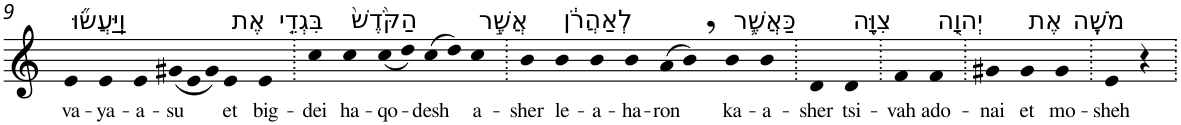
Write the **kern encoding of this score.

**kern	**text
*part1	*part1
*staff1	*staff1
*I"Piano	*
*I'Pno	*
!!LO:PB:g=z
*clefG2	*
*k[]	*
=9	=9
!LO:TX:a:t=וַֽיַּעֲשׂ֞וּ	!
!	!LO:LY:b
4e	va-
!	!LO:LY:b
4e	-ya-
!	!LO:LY:b
4e	-a-
*Xtuplet	*
!	!LO:LY:b
(12g#X	-su
12e	.
12g#)	.
!LO:TX:a:t=אֶת	!
!	!LO:LY:b
4e	et
!LO:TX:a:t=בִּגְדֵ֤י	!
!	!LO:LY:b
4e	big-
=10.	=10.
!	!LO:LY:b
4cc	-dei
!LO:TX:a:t=הַקֹּ֙דֶשׁ֙	!
!	!LO:LY:b
4cc	ha-
!	!LO:LY:b
(<8cc	-qo-
8dd)	.
!	!LO:LY:b
(8cc	-desh
8dd)	.
!LO:TX:a:t=אֲשֶׁ֣ר	!
!	!LO:LY:b
4cc	a-
=11.	=11.
!	!LO:LY:b
4b	-sher
!LO:TX:a:t=לְאַהֲרֹ֔ן	!
!	!LO:LY:b
4b	le-
!	!LO:LY:b
4b	-a-
!	!LO:LY:b
4b	-ha-
!	!LO:LY:b
(8a	-ron
8b,)	.
!LO:TX:a:t=כַּאֲשֶׁ֛ר	!
!	!LO:LY:b
4b	ka-
!	!LO:LY:b
4b	-a-
=12.	=12.
!	!LO:LY:b
4d	-sher
!LO:TX:a:t=צִוָּ֥ה	!
!	!LO:LY:b
4d	tsi-
=13.	=13.
!	!LO:LY:b
4f	-vah
!LO:TX:a:t=יְהוָ֖ה	!
!	!LO:LY:b
4f	ado-
=14.	=14.
!	!LO:LY:b
4g#X	-nai
!LO:TX:a:t=אֶת	!
!	!LO:LY:b
4g#	et
!LO:TX:a:t=מֹשֶֽׁה	!
!	!LO:LY:b
4g#	mo-
=15.	=15.
!	!LO:LY:b
4e	-sheh
4r	.
=.	=.
*-	*-
